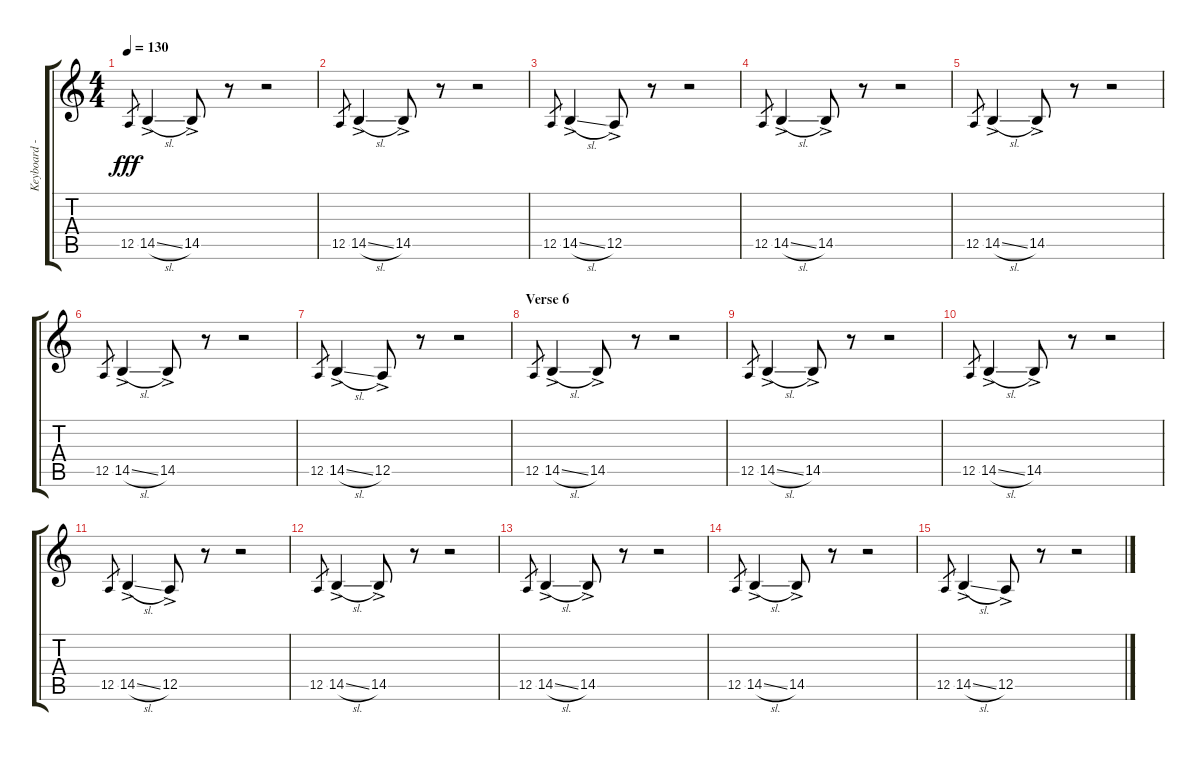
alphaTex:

\track ("Keyboard - Background" "Keyboard -") {instrument voiceoohs}
\staff {score tabs}
\tuning (E4 B3 G3 D3 A2 E2) {hide}
\ts (4 4)
\tempo 130
\clef g2
\ks c
12.5.8{gr dy fff} 14.5{sl ac}.4 14.5{ac}.8 r.8 r.2 |
12.5.8{gr} 14.5{sl ac}.4 14.5{ac}.8 r.8 r.2 |
12.5.8{gr} 14.5{sl ac}.4 12.5{ac}.8 r.8 r.2 |
12.5.8{gr} 14.5{sl ac}.4 14.5{ac}.8 r.8 r.2 |
12.5.8{gr} 14.5{sl ac}.4 14.5{ac}.8 r.8 r.2 |
12.5.8{gr} 14.5{sl ac}.4 14.5{ac}.8 r.8 r.2 |
12.5.8{gr} 14.5{sl ac}.4 12.5{ac}.8 r.8 r.2 |
\section ("" "Verse 6")
12.5.8{gr} 14.5{sl ac}.4 14.5{ac}.8 r.8 r.2 |
12.5.8{gr} 14.5{sl ac}.4 14.5{ac}.8 r.8 r.2 |
12.5.8{gr} 14.5{sl ac}.4 14.5{ac}.8 r.8 r.2 |
12.5.8{gr} 14.5{sl ac}.4 12.5{ac}.8 r.8 r.2 |
12.5.8{gr} 14.5{sl ac}.4 14.5{ac}.8 r.8 r.2 |
12.5.8{gr} 14.5{sl ac}.4 14.5{ac}.8 r.8 r.2 |
12.5.8{gr} 14.5{sl ac}.4 14.5{ac}.8 r.8 r.2 |
12.5.8{gr} 14.5{sl ac}.4 12.5{ac}.8 r.8 r.2
